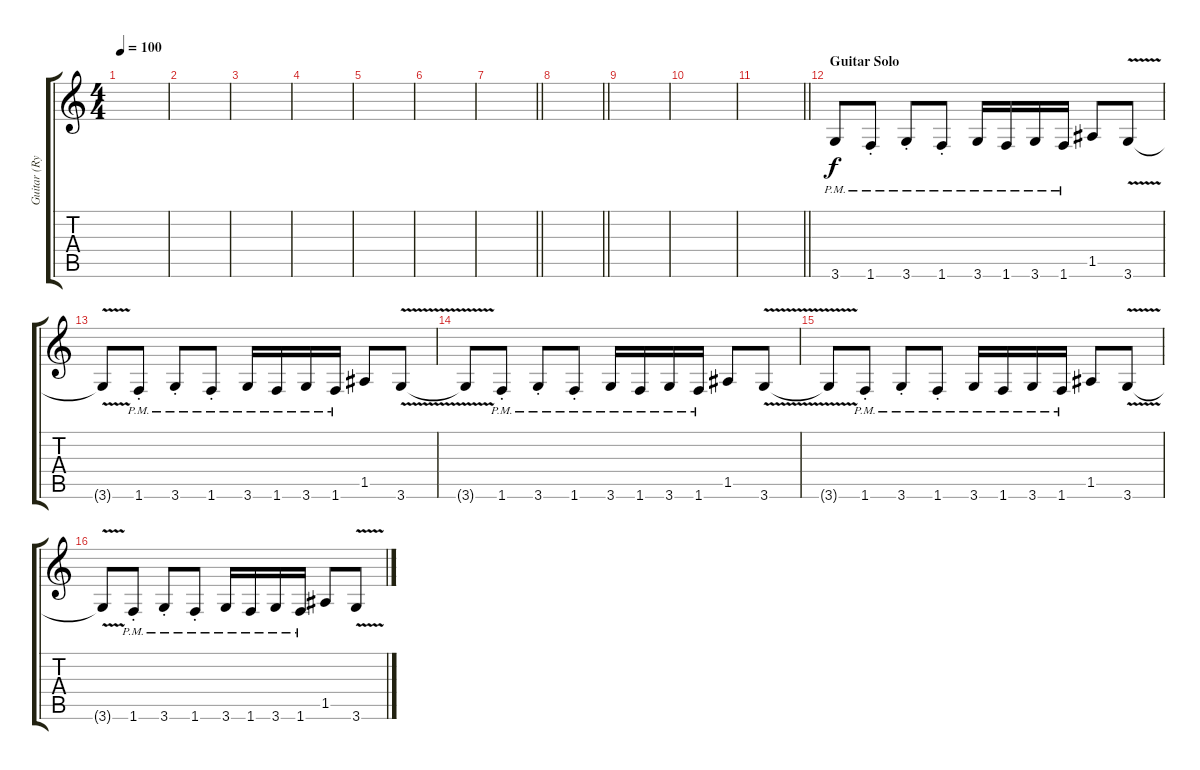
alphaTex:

\track ("Guitar (Rythem)" "Guitar (Ry") {instrument overdrivenguitar}
\staff {score tabs}
\tuning (E4 B3 G3 D3 A2 E2) {hide}
\ts (4 4)
\tempo 100
\clef g2
\ks c
|
|
|
|
|
|
\barLineRight lightlight
|
\barLineRight lightlight
|
|
|
\barLineRight lightlight
|
\section ("" "Guitar Solo")
3.6{pm}.8{volume 14} 1.6{pm st}.8 3.6{pm st}.8 1.6{pm st}.8 3.6{pm}.16 1.6{pm}.16 3.6{pm}.16 1.6{pm}.16 1.5.8 3.6{v}.8 |
3.6{t}.8 1.6{pm st}.8 3.6{pm st}.8 1.6{pm st}.8 3.6{pm}.16 1.6{pm}.16 3.6{pm}.16 1.6{pm}.16 1.5.8 3.6{v}.8 |
3.6{t}.8 1.6{pm st}.8 3.6{pm st}.8 1.6{pm st}.8 3.6{pm}.16 1.6{pm}.16 3.6{pm}.16 1.6{pm}.16 1.5.8 3.6{v}.8 |
3.6{t}.8 1.6{pm st}.8 3.6{pm st}.8 1.6{pm st}.8 3.6{pm}.16 1.6{pm}.16 3.6{pm}.16 1.6{pm}.16 1.5.8 3.6{v}.8 |
3.6{t}.8 1.6{pm st}.8 3.6{pm st}.8 1.6{pm st}.8 3.6{pm}.16 1.6{pm}.16 3.6{pm}.16 1.6{pm}.16 1.5.8 3.6{v}.8
